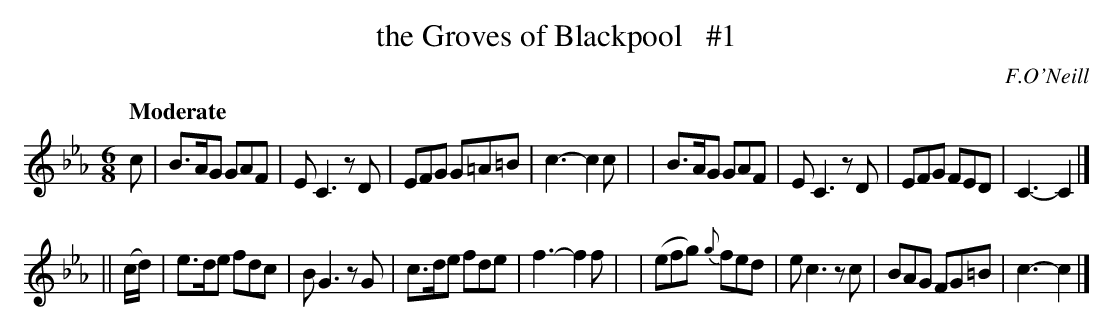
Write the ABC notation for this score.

X:1
T: the Groves of Blackpool   #1
Q: "Moderate"
O: F.O'Neill
M: 6/8
L: 1/8
K: Cm
c \
| B>AG GAF | EC3 zD | EFG G=A=B | c3- c2c |\
| B>AG GAF | EC3 zD | EFG FED | C3- C2 |]
|| (c/d/) \
| e>de fdc | BG3 zG | c>de fde | f3- f2f |\
| (efg) {g}fed | ec3 zc | BAG FG=B | c3- c2 |]
